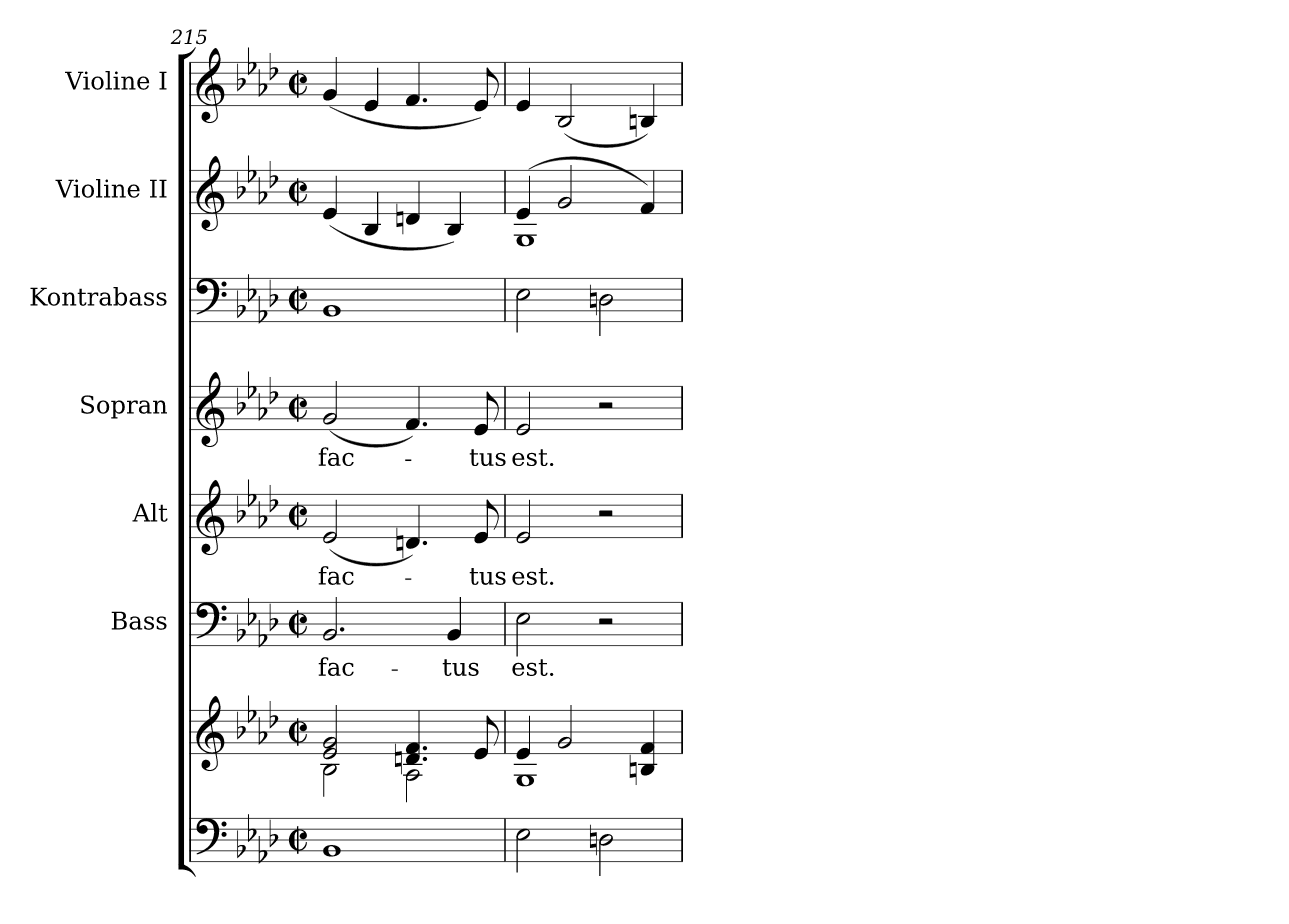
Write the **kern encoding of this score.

**kern	**kern	**kern	**text	**kern	**text	**kern	**text	**kern	**kern	**kern
*part7	*part7	*part6	*part6	*part5	*part5	*part4	*part4	*part3	*part2	*part1
*staff8	*staff7	*staff6	*staff6	*staff5	*staff5	*staff4	*staff4	*staff3	*staff2	*staff1
*	*	*I"Bass	*	*I"Alt	*	*I"Sopran	*	*I"Kontrabass	*I"Violine II	*I"Violine I
*	*	*I'B.	*	*I'A.	*	*I'S.	*	*I'Kb.	*I'Vl. II	*I'Vl. I
*clefF4	*clefG2	*clefF4	*	*clefG2	*	*clefG2	*	*clefF4	*clefG2	*clefG2
*	*	*	*	*	*	*	*	*ITrd7c12	*	*
*k[b-e-a-d-]	*k[b-e-a-d-]	*k[b-e-a-d-]	*	*k[b-e-a-d-]	*	*k[b-e-a-d-]	*	*k[b-e-a-d-]	*k[b-e-a-d-]	*k[b-e-a-d-]
*A-:	*A-:	*A-:	*	*A-:	*	*A-:	*	*A-:	*A-:	*A-:
*M2/2	*M2/2	*M2/2	*	*M2/2	*	*M2/2	*	*M2/2	*M2/2	*M2/2
*met(c|)	*met(c|)	*met(c|)	*	*met(c|)	*	*met(c|)	*	*met(c|)	*met(c|)	*met(c|)
=215	=215	=215	=215	=215	=215	=215	=215	=215	=215	=215
*	*^	*	*	*	*	*	*	*	*	*
!	!	!	!	!LO:LY:b	!	!LO:LY:b	!	!LO:LY:b	!	!	!
1BB-	2e-/ 2g/	2B-\	2.BB-/	fac-	(<2e-/	fac-	(<2g/	fac-	1BBB-	(<4e-/	(<4g/
.	.	.	.	.	.	.	.	.	.	4B-/	4e-/
.	4.dn/ 4.f/	2A-\	.	.	4.dn/)	.	4.f/)	.	.	4dn/	4.f/
!	!	!	!	!LO:LY:b	!	!	!	!	!	!	!
.	.	.	4BB-/	-tus	.	.	.	.	.	4B-/)	.
!	!	!	!	!	!	!LO:LY:b	!	!LO:LY:b	!	!	!
.	8e-/	.	.	.	8e-/	-tus	8e-/	-tus	.	.	8e-/)
=216	=216	=216	=216	=216	=216	=216	=216	=216	=216	=216	=216
!	!	!	!	!LO:LY:b	!	!LO:LY:b	!	!LO:LY:b	!	!	!
*	*	*	*	*	*	*	*	*	*	*^	*
2E-\	4e-/	1G	2E-\	est.	2e-/	est.	2e-/	est.	2EE-\	(>4e-/	1G	4e-/
.	2g/	.	.	.	.	.	.	.	.	2g/	.	(<2B-/
2Dn\	.	.	2r	.	2r	.	2r	.	2DDn\	.	.	.
.	4Bn/ 4f/	.	.	.	.	.	.	.	.	4f/)	.	4Bn/)
*	*v	*v	*	*	*	*	*	*	*	*v	*v	*
=	=	=	=	=	=	=	=	=	=	=
*-	*-	*-	*-	*-	*-	*-	*-	*-	*-	*-
